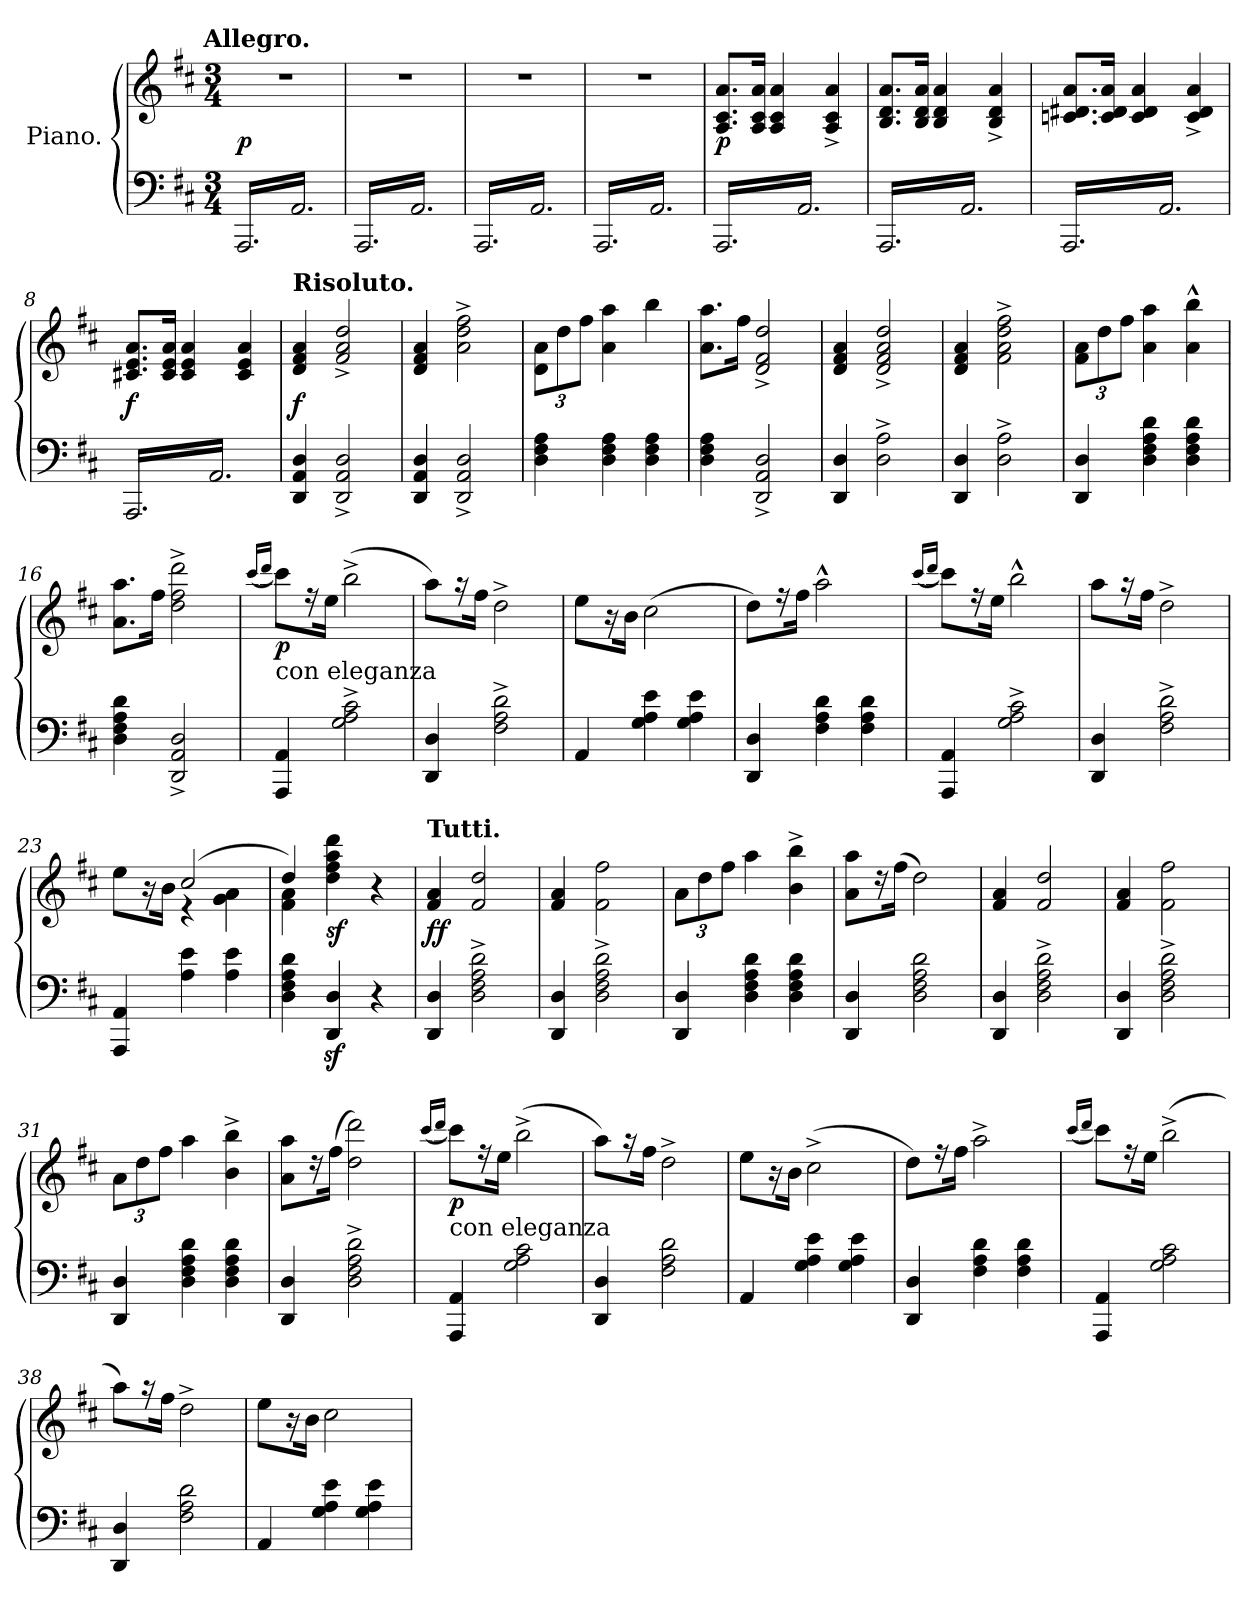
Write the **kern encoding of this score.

**kern	**kern	**dynam
*part2	*part1	*part1
*staff2	*staff1	*staff1
*I"Piano.	*I"Piano.	*
*clefF4	*clefG2	*
*k[f#c#]	*k[f#c#]	*
*D:	*D:	*
!!LO:TX:omd:t=Allegro.
*M3/4	*M3/4	*
=1	=1	=1
*tremolo	*	*
(<16AAA/LL	2.r	p
16AA/)	.	.
16AAA/	.	.
16AA/)	.	.
16AAA/	.	.
16AA/)	.	.
16AAA/	.	.
16AA/)	.	.
16AAA/	.	.
16AA/)	.	.
16AAA/	.	.
16AA/)JJ	.	.
=2	=2	=2
(<16AAA/LL	2.r	.
16AA/)	.	.
16AAA/	.	.
16AA/)	.	.
16AAA/	.	.
16AA/)	.	.
16AAA/	.	.
16AA/)	.	.
16AAA/	.	.
16AA/)	.	.
16AAA/	.	.
16AA/)JJ	.	.
=3	=3	=3
(<16AAA/LL	2.r	.
16AA/)	.	.
16AAA/	.	.
16AA/)	.	.
16AAA/	.	.
16AA/)	.	.
16AAA/	.	.
16AA/)	.	.
16AAA/	.	.
16AA/)	.	.
16AAA/	.	.
16AA/)JJ	.	.
=4	=4	=4
(<16AAA/LL	2.r	.
16AA/)	.	.
16AAA/	.	.
16AA/)	.	.
16AAA/	.	.
16AA/)	.	.
16AAA/	.	.
16AA/)	.	.
16AAA/	.	.
16AA/)	.	.
16AAA/	.	.
16AA/)JJ	.	.
=5	=5	=5
(<16AAA/LL	8.A/ 8.c#/ 8.a/L	p
16AA/)	.	.
16AAA/	.	.
16AA/)	16A/ 16c#/ 16a/Jk	.
16AAA/	4A/ 4c#/ 4a/	.
16AA/)	.	.
16AAA/	.	.
16AA/)	.	.
16AAA/	4A^>/ 4c#^>/ 4a^>/	.
16AA/)	.	.
16AAA/	.	.
16AA/)JJ	.	.
=6	=6	=6
(<16AAA/LL	8.B/ 8.d/ 8.a/L	.
16AA/)	.	.
16AAA/	.	.
16AA/)	16B/ 16d/ 16a/Jk	.
16AAA/	4B/ 4d/ 4a/	.
16AA/)	.	.
16AAA/	.	.
16AA/)	.	.
16AAA/	4B^>/ 4d^>/ 4a^>/	.
16AA/)	.	.
16AAA/	.	.
16AA/)JJ	.	.
=7	=7	=7
(<16AAA/LL	8.cn/ 8.d#X/ 8.a/L	.
16AA/)	.	.
16AAA/	.	.
16AA/)	16c/ 16d#/ 16a/Jk	.
16AAA/	4c/ 4d#/ 4a/	.
16AA/)	.	.
16AAA/	.	.
16AA/)	.	.
16AAA/	4c^>/ 4d#^>/ 4a^>/	.
16AA/)	.	.
16AAA/	.	.
16AA/)JJ	.	.
=8	=8	=8
(<16AAA/LL	8.c#X/ 8.e/ 8.a/L	f
16AA/)	.	.
16AAA/	.	.
16AA/)	16c#/ 16e/ 16a/Jk	.
16AAA/	4c#/ 4e/ 4a/	.
16AA/)	.	.
16AAA/	.	.
16AA/)	.	.
16AAA/	4c#/ 4e/ 4a/	.
16AA/)	.	.
16AAA/	.	.
16AA/)JJ	.	.
*Xtremolo	*	*
=9	=9	=9
!	!LO:TX:a:B:t=Risoluto.	!
4DD/ 4AA/ 4D/	4d/ 4f#/ 4a/	f
.	.	.
.	.	.
.	.	.
2DD^</ 2AA^</ 2D^</	2f#^</ 2a^</ 2dd^</	.
.	.	.
=10	=10	=10
4DD/ 4AA/ 4D/	4d/ 4f#/ 4a/	.
2DD^</ 2AA^</ 2D^</	2a^<\ 2dd^<\ 2ff#^<\	.
=11	=11	=11
4D\ 4F#\ 4A\	12d\ 12a\L	.
.	12dd\	.
.	12ff#\J	.
4D\ 4F#\ 4A\	4a\ 4aa\	.
4D\ 4F#\ 4A\	4bb\	.
=12	=12	=12
4D\ 4F#\ 4A\	8.a\ 8.aa\L	.
.	16ff#\Jk	.
2DD^</ 2AA^</ 2D^</	2d^</ 2f#^</ 2dd^</	.
=13	=13	=13
4DD/ 4D/	4d/ 4f#/ 4a/	.
2D^>\ 2A^>\	2d^</ 2f#^</ 2a^</ 2dd^</	.
=14	=14	=14
4DD/ 4D/	4d/ 4f#/ 4a/	.
2D^>\ 2A^>\	2f#^<\ 2a^<\ 2dd^<\ 2ff#^<\	.
=15	=15	=15
4DD/ 4D/	12f#\ 12a\L	.
.	12dd\	.
.	12ff#\J	.
4D\ 4F#\ 4A\ 4d\	4a\ 4aa\	.
4D\ 4F#\ 4A\ 4d\	4a^^>\ 4bb^^>\	.
=16	=16	=16
4D\ 4F#\ 4A\ 4d\	8.a\ 8.aa\L	.
.	16ff#\Jk	.
2DD^</ 2AA^</ 2D^</	2dd^<\ 2ff#^<\ 2ddd^<\	.
=17	=17	=17
.	(<16qqccc#/LL	.
.	16qqddd/JJ	.
!	!LO:TX:b:t=con eleganza	!
4AAA/ 4AA/	8ccc#\L)	p
.	16r	.
.	16ee\Jk	.
2G^>\ 2A^>\ 2c#^>\	(>2bb^>\	.
=18	=18	=18
4DD/ 4D/	8aa\L)	.
.	16r	.
.	16ff#\Jk	.
2F#^>\ 2A^>\ 2d^>\	2dd^>\	.
=19	=19	=19
4AA/	8ee\L	.
.	16r	.
.	16b\Jk	.
4G\ 4A\ 4e\	(>2cc#\	.
4G\ 4A\ 4e\	.	.
=20	=20	=20
4DD/ 4D/	8dd\L)	.
.	16r	.
.	16ff#\Jk	.
4F#\ 4A\ 4d\	2aa^^>\	.
4F#\ 4A\ 4d\	.	.
=21	=21	=21
.	(<16qqccc#/LL	.
.	16qqddd/JJ	.
4AAA/ 4AA/	8ccc#\L)	.
.	16r	.
.	16ee\Jk	.
2G^>\ 2A^>\ 2c#^>\	2bb^^>\	.
=22	=22	=22
4DD/ 4D/	8aa\L	.
.	16r	.
.	16ff#\Jk	.
2F#^>\ 2A^>\ 2d^>\	2dd^>\	.
=23	=23	=23
*	*^	*
4AAA/ 4AA/	8ee\L	4ryy	.
.	16r	.	.
.	16b\Jk	.	.
4A\ 4e\	(2cc#/	4r	.
4A\ 4e\	.	4g\ 4a\	.
=24	=24	=24	=24
4D\ 4F#\ 4A\ 4d\	4dd/)	4f#\ 4a\	.
4DDz</ 4Dz</	4dd\ 4ff#\ 4aa\ 4ddd\	2ryy	sf
4r	4r	.	.
*	*v	*v	*
=25	=25	=25
!	!LO:TX:a:B:t=Tutti.	!
4DD/ 4D/	4f#/ 4a/	ff
2D^>\ 2F#^>\ 2A^>\ 2d^>\	2f#/ 2dd/	.
=26	=26	=26
4DD/ 4D/	4f#/ 4a/	.
2D^>\ 2F#^>\ 2A^>\ 2d^>\	2f#\ 2ff#\	.
=27	=27	=27
4DD/ 4D/	12a\L	.
.	12dd\	.
.	12ff#\J	.
4D\ 4F#\ 4A\ 4d\	4aa\	.
4D\ 4F#\ 4A\ 4d\	4b^>\ 4bb^>\	.
=28	=28	=28
4DD/ 4D/	8a\ 8aa\L	.
.	16r	.
.	(>16ff#\Jk	.
2D\ 2F#\ 2A\ 2d\	2dd\)	.
=29	=29	=29
4DD/ 4D/	4f#/ 4a/	.
2D^>\ 2F#^>\ 2A^>\ 2d^>\	2f#/ 2dd/	.
=30	=30	=30
4DD/ 4D/	4f#/ 4a/	.
2D^>\ 2F#^>\ 2A^>\ 2d^>\	2f#\ 2ff#\	.
=31	=31	=31
4DD/ 4D/	12a\L	.
.	12dd\	.
.	12ff#\J	.
4D\ 4F#\ 4A\ 4d\	4aa\	.
4D\ 4F#\ 4A\ 4d\	4b^>\ 4bb^>\	.
=32	=32	=32
4DD/ 4D/	8a\ 8aa\L	.
.	16r	.
.	(>16ff#\Jk	.
2D^>\ 2F#^>\ 2A^>\ 2d^>\	2dd\ 2ddd\)	.
=33	=33	=33
.	(<16qqccc#/LL	.
.	16qqddd/JJ	.
!	!LO:TX:b:t=con eleganza	!
4AAA/ 4AA/	8ccc#\L)	p
.	16r	.
.	16ee\Jk	.
2G\ 2A\ 2c#\	(>2bb^<\	.
=34	=34	=34
4DD/ 4D/	8aa\L)	.
.	16r	.
.	16ff#\Jk	.
2F#\ 2A\ 2d\	2dd^<\	.
=35	=35	=35
4AA/	8ee\L	.
.	16r	.
.	16b\Jk	.
4G\ 4A\ 4e\	(>2cc#^<\	.
4G\ 4A\ 4e\	.	.
=36	=36	=36
4DD/ 4D/	8dd\L)	.
.	16r	.
.	16ff#\Jk	.
4F#\ 4A\ 4d\	2aa^\	.
4F#\ 4A\ 4d\	.	.
=37	=37	=37
.	(<16qqccc#/LL	.
.	16qqddd/JJ	.
4AAA/ 4AA/	8ccc#\L)	.
.	16r	.
.	16ee\Jk	.
2G\ 2A\ 2c#\	(>2bb^<\	.
=38	=38	=38
4DD/ 4D/	8aa\L)	.
.	16r	.
.	16ff#\Jk	.
2F#\ 2A\ 2d\	2dd^<\	.
=39	=39	=39
4AA/	8ee\L	.
.	16r	.
.	16b\Jk	.
4G\ 4A\ 4e\	2cc#\	.
4G\ 4A\ 4e\	.	.
=	=	=
*-	*-	*-
